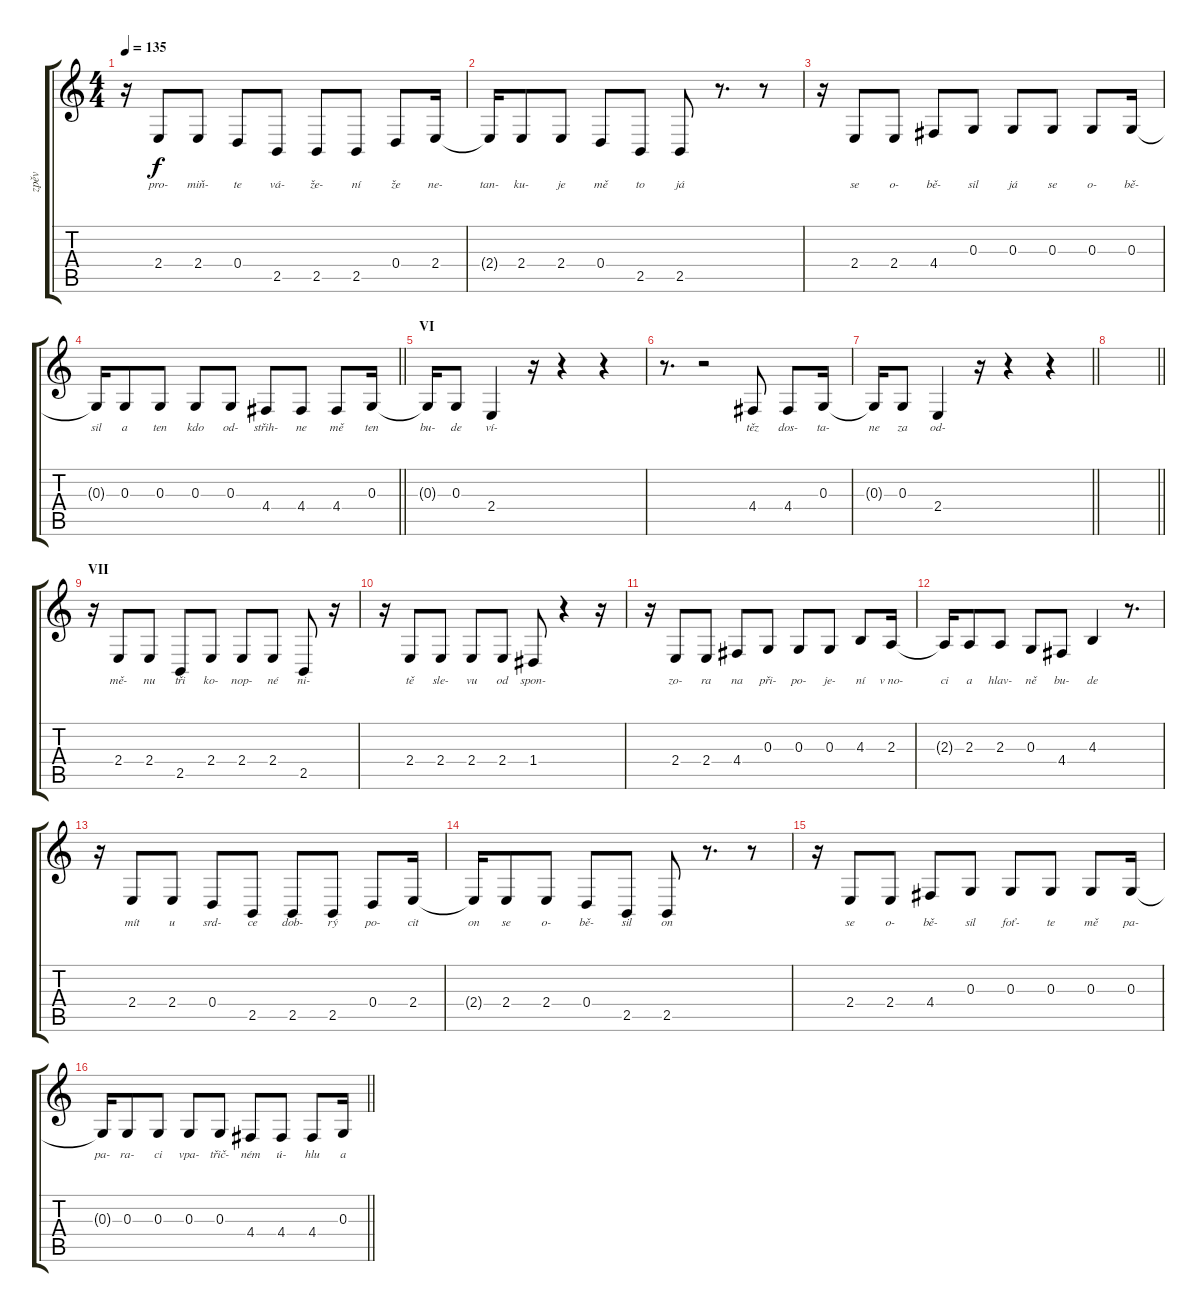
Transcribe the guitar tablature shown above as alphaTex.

\track ("zpěv" "zpěv") {instrument lead6voice}
\staff {score tabs}
\tuning (E4 B3 G3 D3 A2 E2) {hide}
\ts (4 4)
\tempo 135
\clef g2
\ks c
r.16{dy f} 2.4.8{lyrics (0 "pro-") lyrics (1 "") lyrics (2 "") lyrics (3 "") lyrics (4 "")} 2.4.8{lyrics (0 "miň-") lyrics (1 "") lyrics (2 "") lyrics (3 "") lyrics (4 "")} 0.4.8{lyrics (0 "te") lyrics (1 "") lyrics (2 "") lyrics (3 "") lyrics (4 "")} 2.5.8{lyrics (0 "vá-") lyrics (1 "") lyrics (2 "") lyrics (3 "") lyrics (4 "")} 2.5.8{lyrics (0 "že-") lyrics (1 "") lyrics (2 "") lyrics (3 "") lyrics (4 "")} 2.5.8{lyrics (0 "ní") lyrics (1 "") lyrics (2 "") lyrics (3 "") lyrics (4 "")} 0.4.8{lyrics (0 "že") lyrics (1 "") lyrics (2 "") lyrics (3 "") lyrics (4 "")} 2.4.16{lyrics (0 "ne-") lyrics (1 "") lyrics (2 "") lyrics (3 "") lyrics (4 "")} |
2.4{t}.16{lyrics (0 "tan-") lyrics (1 "") lyrics (2 "") lyrics (3 "") lyrics (4 "")} 2.4.8{lyrics (0 "ku-") lyrics (1 "") lyrics (2 "") lyrics (3 "") lyrics (4 "")} 2.4.8{lyrics (0 "je") lyrics (1 "") lyrics (2 "") lyrics (3 "") lyrics (4 "")} 0.4.8{lyrics (0 "mě") lyrics (1 "") lyrics (2 "") lyrics (3 "") lyrics (4 "")} 2.5.8{lyrics (0 "to") lyrics (1 "") lyrics (2 "") lyrics (3 "") lyrics (4 "")} 2.5.8{lyrics (0 "já") lyrics (1 "") lyrics (2 "") lyrics (3 "") lyrics (4 "")} r.8{d} r.8 |
r.16 2.4.8{lyrics (0 "se") lyrics (1 "") lyrics (2 "") lyrics (3 "") lyrics (4 "")} 2.4.8{lyrics (0 "o-") lyrics (1 "") lyrics (2 "") lyrics (3 "") lyrics (4 "")} 4.4.8{lyrics (0 "bě-") lyrics (1 "") lyrics (2 "") lyrics (3 "") lyrics (4 "")} 0.3.8{lyrics (0 "sil") lyrics (1 "") lyrics (2 "") lyrics (3 "") lyrics (4 "")} 0.3.8{lyrics (0 "já") lyrics (1 "") lyrics (2 "") lyrics (3 "") lyrics (4 "")} 0.3.8{lyrics (0 "se") lyrics (1 "") lyrics (2 "") lyrics (3 "") lyrics (4 "")} 0.3.8{lyrics (0 "o-") lyrics (1 "") lyrics (2 "") lyrics (3 "") lyrics (4 "")} 0.3.16{lyrics (0 "bě-") lyrics (1 "") lyrics (2 "") lyrics (3 "") lyrics (4 "")} |
\barLineRight lightlight
0.3{t}.16{lyrics (0 "sil") lyrics (1 "") lyrics (2 "") lyrics (3 "") lyrics (4 "")} 0.3.8{lyrics (0 "a") lyrics (1 "") lyrics (2 "") lyrics (3 "") lyrics (4 "")} 0.3.8{lyrics (0 "ten") lyrics (1 "") lyrics (2 "") lyrics (3 "") lyrics (4 "")} 0.3.8{lyrics (0 "kdo") lyrics (1 "") lyrics (2 "") lyrics (3 "") lyrics (4 "")} 0.3.8{lyrics (0 "od-") lyrics (1 "") lyrics (2 "") lyrics (3 "") lyrics (4 "")} 4.4.8{lyrics (0 "střih-") lyrics (1 "") lyrics (2 "") lyrics (3 "") lyrics (4 "")} 4.4.8{lyrics (0 "ne") lyrics (1 "") lyrics (2 "") lyrics (3 "") lyrics (4 "")} 4.4.8{lyrics (0 "mě") lyrics (1 "") lyrics (2 "") lyrics (3 "") lyrics (4 "")} 0.3.16{lyrics (0 "ten") lyrics (1 "") lyrics (2 "") lyrics (3 "") lyrics (4 "")} |
\section ("" "VI")
0.3{t}.16{lyrics (0 "bu-") lyrics (1 "") lyrics (2 "") lyrics (3 "") lyrics (4 "")} 0.3.8{lyrics (0 "de") lyrics (1 "") lyrics (2 "") lyrics (3 "") lyrics (4 "")} 2.4.4{lyrics (0 "ví-") lyrics (1 "") lyrics (2 "") lyrics (3 "") lyrics (4 "")} r.16 r.4 r.4 |
r.8{d} r.2 4.4.8{lyrics (0 "těz") lyrics (1 "") lyrics (2 "") lyrics (3 "") lyrics (4 "")} 4.4.8{lyrics (0 "dos-") lyrics (1 "") lyrics (2 "") lyrics (3 "") lyrics (4 "")} 0.3.16{lyrics (0 "ta-") lyrics (1 "") lyrics (2 "") lyrics (3 "") lyrics (4 "")} |
\barLineRight lightlight
0.3{t}.16{lyrics (0 "ne") lyrics (1 "") lyrics (2 "") lyrics (3 "") lyrics (4 "")} 0.3.8{lyrics (0 "za") lyrics (1 "") lyrics (2 "") lyrics (3 "") lyrics (4 "")} 2.4.4{lyrics (0 "od-") lyrics (1 "") lyrics (2 "") lyrics (3 "") lyrics (4 "")} r.16 r.4 r.4 |
\barLineRight lightlight
|
\section ("" "VII")
r.16 2.4.8{lyrics (0 "mě-") lyrics (1 "") lyrics (2 "") lyrics (3 "") lyrics (4 "")} 2.4.8{lyrics (0 "nu") lyrics (1 "") lyrics (2 "") lyrics (3 "") lyrics (4 "")} 2.5.8{lyrics (0 "tři") lyrics (1 "") lyrics (2 "") lyrics (3 "") lyrics (4 "")} 2.4.8{lyrics (0 "ko-") lyrics (1 "") lyrics (2 "") lyrics (3 "") lyrics (4 "")} 2.4.8{lyrics (0 "nop-") lyrics (1 "") lyrics (2 "") lyrics (3 "") lyrics (4 "")} 2.4.8{lyrics (0 "né") lyrics (1 "") lyrics (2 "") lyrics (3 "") lyrics (4 "")} 2.5.8{lyrics (0 "ni-") lyrics (1 "") lyrics (2 "") lyrics (3 "") lyrics (4 "")} r.16 |
r.16 2.4.8{lyrics (0 "tě") lyrics (1 "") lyrics (2 "") lyrics (3 "") lyrics (4 "")} 2.4.8{lyrics (0 "sle-") lyrics (1 "") lyrics (2 "") lyrics (3 "") lyrics (4 "")} 2.4.8{lyrics (0 "vu") lyrics (1 "") lyrics (2 "") lyrics (3 "") lyrics (4 "")} 2.4.8{lyrics (0 "od") lyrics (1 "") lyrics (2 "") lyrics (3 "") lyrics (4 "")} 1.4.8{lyrics (0 "spon-") lyrics (1 "") lyrics (2 "") lyrics (3 "") lyrics (4 "")} r.4 r.16 |
r.16 2.4.8{lyrics (0 "zo-") lyrics (1 "") lyrics (2 "") lyrics (3 "") lyrics (4 "")} 2.4.8{lyrics (0 "ra") lyrics (1 "") lyrics (2 "") lyrics (3 "") lyrics (4 "")} 4.4.8{lyrics (0 "na") lyrics (1 "") lyrics (2 "") lyrics (3 "") lyrics (4 "")} 0.3.8{lyrics (0 "při-") lyrics (1 "") lyrics (2 "") lyrics (3 "") lyrics (4 "")} 0.3.8{lyrics (0 "po-") lyrics (1 "") lyrics (2 "") lyrics (3 "") lyrics (4 "")} 0.3.8{lyrics (0 "je-") lyrics (1 "") lyrics (2 "") lyrics (3 "") lyrics (4 "")} 4.3.8{lyrics (0 "ní") lyrics (1 "") lyrics (2 "") lyrics (3 "") lyrics (4 "")} 2.3.16{lyrics (0 "v no-") lyrics (1 "") lyrics (2 "") lyrics (3 "") lyrics (4 "")} |
2.3{t}.16{lyrics (0 "ci") lyrics (1 "") lyrics (2 "") lyrics (3 "") lyrics (4 "")} 2.3.8{lyrics (0 "a") lyrics (1 "") lyrics (2 "") lyrics (3 "") lyrics (4 "")} 2.3.8{lyrics (0 "hlav-") lyrics (1 "") lyrics (2 "") lyrics (3 "") lyrics (4 "")} 0.3.8{lyrics (0 "ně") lyrics (1 "") lyrics (2 "") lyrics (3 "") lyrics (4 "")} 4.4.8{lyrics (0 "bu-") lyrics (1 "") lyrics (2 "") lyrics (3 "") lyrics (4 "")} 4.3.4{lyrics (0 "de") lyrics (1 "") lyrics (2 "") lyrics (3 "") lyrics (4 "")} r.8{d} |
r.16 2.4.8{lyrics (0 "mít") lyrics (1 "") lyrics (2 "") lyrics (3 "") lyrics (4 "")} 2.4.8{lyrics (0 "u") lyrics (1 "") lyrics (2 "") lyrics (3 "") lyrics (4 "")} 0.4.8{lyrics (0 "srd-") lyrics (1 "") lyrics (2 "") lyrics (3 "") lyrics (4 "")} 2.5.8{lyrics (0 "ce") lyrics (1 "") lyrics (2 "") lyrics (3 "") lyrics (4 "")} 2.5.8{lyrics (0 "dob-") lyrics (1 "") lyrics (2 "") lyrics (3 "") lyrics (4 "")} 2.5.8{lyrics (0 "rý") lyrics (1 "") lyrics (2 "") lyrics (3 "") lyrics (4 "")} 0.4.8{lyrics (0 "po-") lyrics (1 "") lyrics (2 "") lyrics (3 "") lyrics (4 "")} 2.4.16{lyrics (0 "cit") lyrics (1 "") lyrics (2 "") lyrics (3 "") lyrics (4 "")} |
2.4{t}.16{lyrics (0 "on") lyrics (1 "") lyrics (2 "") lyrics (3 "") lyrics (4 "")} 2.4.8{lyrics (0 "se") lyrics (1 "") lyrics (2 "") lyrics (3 "") lyrics (4 "")} 2.4.8{lyrics (0 "o-") lyrics (1 "") lyrics (2 "") lyrics (3 "") lyrics (4 "")} 0.4.8{lyrics (0 "bě-") lyrics (1 "") lyrics (2 "") lyrics (3 "") lyrics (4 "")} 2.5.8{lyrics (0 "sil") lyrics (1 "") lyrics (2 "") lyrics (3 "") lyrics (4 "")} 2.5.8{lyrics (0 "on") lyrics (1 "") lyrics (2 "") lyrics (3 "") lyrics (4 "")} r.8{d} r.8 |
r.16 2.4.8{lyrics (0 "se") lyrics (1 "") lyrics (2 "") lyrics (3 "") lyrics (4 "")} 2.4.8{lyrics (0 "o-") lyrics (1 "") lyrics (2 "") lyrics (3 "") lyrics (4 "")} 4.4.8{lyrics (0 "bě-") lyrics (1 "") lyrics (2 "") lyrics (3 "") lyrics (4 "")} 0.3.8{lyrics (0 "sil") lyrics (1 "") lyrics (2 "") lyrics (3 "") lyrics (4 "")} 0.3.8{lyrics (0 "foť-") lyrics (1 "") lyrics (2 "") lyrics (3 "") lyrics (4 "")} 0.3.8{lyrics (0 "te") lyrics (1 "") lyrics (2 "") lyrics (3 "") lyrics (4 "")} 0.3.8{lyrics (0 "mě") lyrics (1 "") lyrics (2 "") lyrics (3 "") lyrics (4 "")} 0.3.16{lyrics (0 "pa-") lyrics (1 "") lyrics (2 "") lyrics (3 "") lyrics (4 "")} |
\barLineRight lightlight
0.3{t}.16{lyrics (0 "pa-") lyrics (1 "") lyrics (2 "") lyrics (3 "") lyrics (4 "")} 0.3.8{lyrics (0 "ra-") lyrics (1 "") lyrics (2 "") lyrics (3 "") lyrics (4 "")} 0.3.8{lyrics (0 "ci") lyrics (1 "") lyrics (2 "") lyrics (3 "") lyrics (4 "")} 0.3.8{lyrics (0 "vpa-") lyrics (1 "") lyrics (2 "") lyrics (3 "") lyrics (4 "")} 0.3.8{lyrics (0 "třič-") lyrics (1 "") lyrics (2 "") lyrics (3 "") lyrics (4 "")} 4.4.8{lyrics (0 "ném") lyrics (1 "") lyrics (2 "") lyrics (3 "") lyrics (4 "")} 4.4.8{lyrics (0 "ú-") lyrics (1 "") lyrics (2 "") lyrics (3 "") lyrics (4 "")} 4.4.8{lyrics (0 "hlu") lyrics (1 "") lyrics (2 "") lyrics (3 "") lyrics (4 "")} 0.3.16{lyrics (0 "a") lyrics (1 "") lyrics (2 "") lyrics (3 "") lyrics (4 "")}
